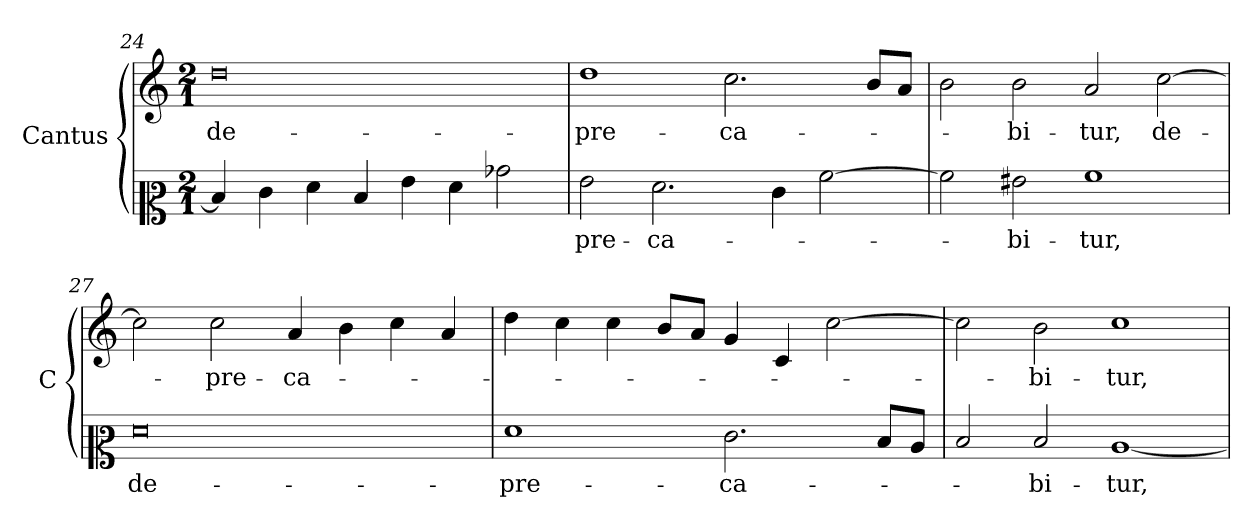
**kern	**text	**kern	**text
*part1	*part1	*part1	*part1
*staff2	*staff2	*staff1	*staff1
*I"Cantus	*	*	*
*I'C	*	*	*
*clefC2	*	*clefG2	*
*k[]	*	*k[]	*
*D:dor	*	*D:dor	*
*M2/1	*	*M2/1	*
=24	=24	=24	=24
4di]	.	0dd	de-
4ei	.	.	.
4fi	.	.	.
4di	.	.	.
4gi	.	.	.
4fi	.	.	.
2b-Xi	.	.	.
=25	=25	=25	=25
2gi	-pre-	1dd	-pre-
2.fi	-ca-	.	.
.	.	2.cc	-ca-
4ei	.	.	.
[2ai	.	.	.
.	.	8bL	.
.	.	8aJ	.
=26	=26	=26	=26
2ai]	.	2b	.
2g#Xi	-bi-	2b	-bi-
1ai	tur,	2a	-tur,
.	.	[2cci	de-
=27	=27	=27	=27
0f	de-	2cci]	.
.	.	2cci	-pre-
.	.	4ai	-ca-
.	.	4bi	.
.	.	4cci	.
.	.	4ai	.
=28	=28	=28	=28
1f	-pre-	4ddi	.
.	.	4cci	.
.	.	4cci	.
.	.	8biL	.
.	.	8aiJ	.
2.e	-ca-	4gi	.
.	.	4ci	.
.	.	[2cci	.
8dL	.	.	.
8cJ	.	.	.
=29	=29	=29	=29
2d	.	2cci]	.
2d	-bi-	2bi	-bi-
[1c	-tur,	1cci	-tur,
=	=	=	=
*-	*-	*-	*-
